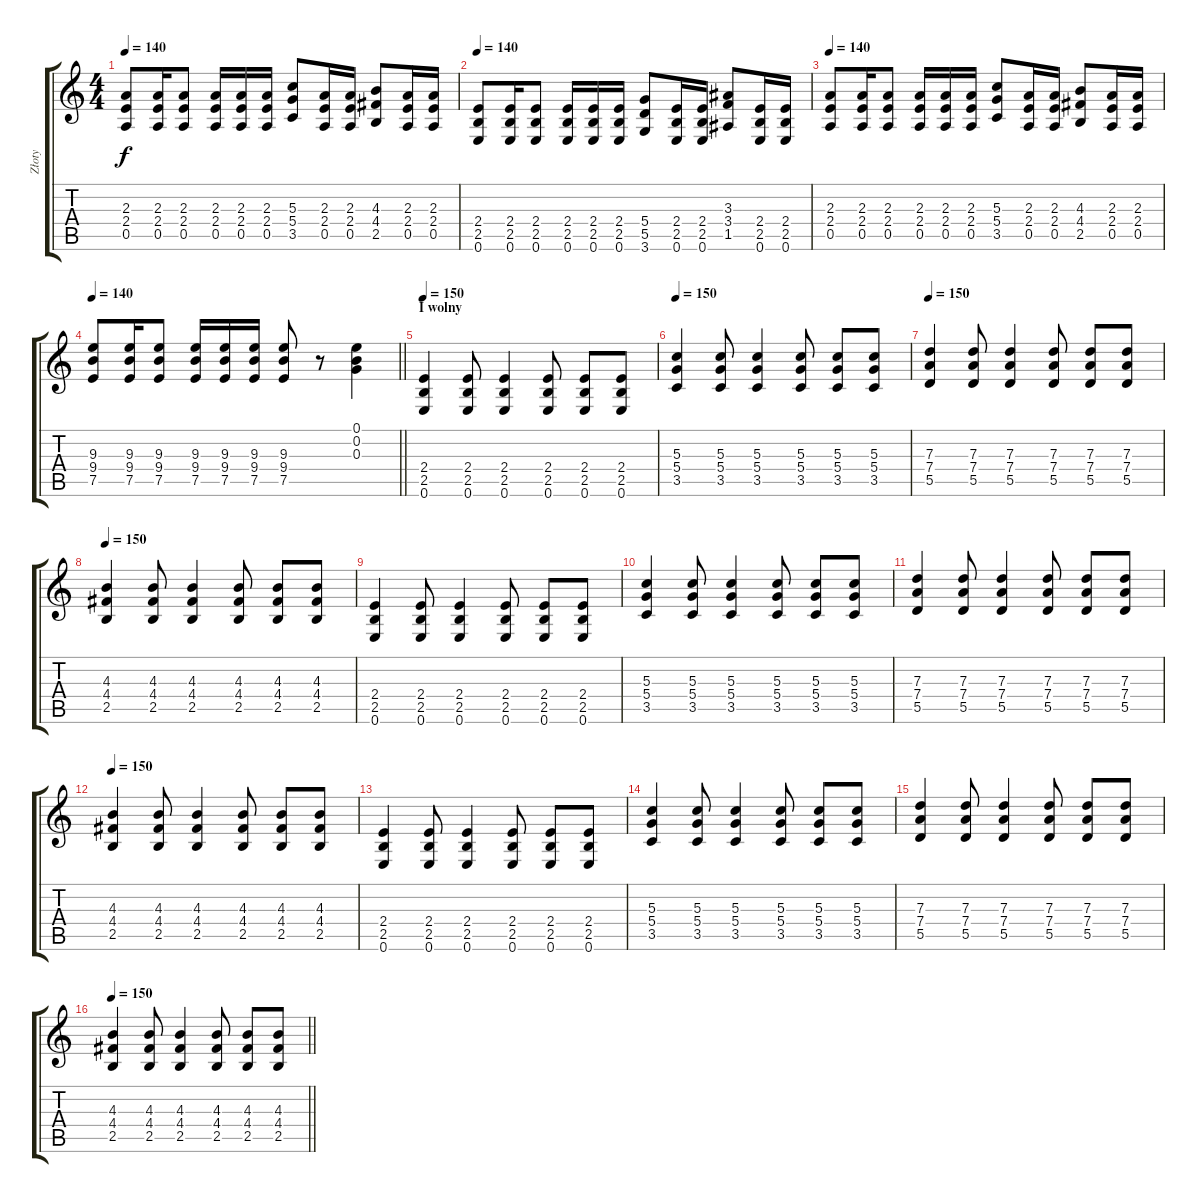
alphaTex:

\track ("Złoty" "Złoty") {instrument distortionguitar}
\staff {score tabs}
\tuning (E4 B3 G3 D3 A2 E2) {hide}
\ts (4 4)
\tempo 140
\clef g2
\ks c
(2.3 2.4 0.5).8{dy f} (2.3 2.4 0.5).16 (2.3 2.4 0.5).8 (2.3 2.4 0.5).16 (2.3 2.4 0.5).16 (2.3 2.4 0.5).16 (5.3 5.4 3.5).8 (2.3 2.4 0.5).16 (2.3 2.4 0.5).16 (4.3 4.4 2.5).8 (2.3 2.4 0.5).16 (2.3 2.4 0.5).16 |
\tempo 140
(2.4 2.5 0.6).8 (2.4 2.5 0.6).16 (2.4 2.5 0.6).8 (2.4 2.5 0.6).16 (2.4 2.5 0.6).16 (2.4 2.5 0.6).16 (5.4 5.5 3.6).8 (2.4 2.5 0.6).16 (2.4 2.5 0.6).16 (3.3 3.4 1.5).8 (2.4 2.5 0.6).16 (2.4 2.5 0.6).16 |
\tempo 140
(2.3 2.4 0.5).8 (2.3 2.4 0.5).16 (2.3 2.4 0.5).8 (2.3 2.4 0.5).16 (2.3 2.4 0.5).16 (2.3 2.4 0.5).16 (5.3 5.4 3.5).8 (2.3 2.4 0.5).16 (2.3 2.4 0.5).16 (4.3 4.4 2.5).8 (2.3 2.4 0.5).16 (2.3 2.4 0.5).16 |
\tempo 140
\barLineRight lightlight
(9.3 9.4 7.5).8 (9.3 9.4 7.5).16 (9.3 9.4 7.5).8 (9.3 9.4 7.5).16 (9.3 9.4 7.5).16 (9.3 9.4 7.5).16 (9.3 9.4 7.5).8 r.8 (0.1 0.2 0.3).4 |
\section ("" "I wolny")
\tempo 150
(2.4 2.5 0.6).4 (2.4 2.5 0.6).8 (2.4 2.5 0.6).4 (2.4 2.5 0.6).8 (2.4 2.5 0.6).8 (2.4 2.5 0.6).8 |
\tempo 150
(5.3 5.4 3.5).4 (5.3 5.4 3.5).8 (5.3 5.4 3.5).4 (5.3 5.4 3.5).8 (5.3 5.4 3.5).8 (5.3 5.4 3.5).8 |
\tempo 150
(7.3 7.4 5.5).4 (7.3 7.4 5.5).8 (7.3 7.4 5.5).4 (7.3 7.4 5.5).8 (7.3 7.4 5.5).8 (7.3 7.4 5.5).8 |
\tempo 150
(4.3 4.4 2.5).4 (4.3 4.4 2.5).8 (4.3 4.4 2.5).4 (4.3 4.4 2.5).8 (4.3 4.4 2.5).8 (4.3 4.4 2.5).8 |
(2.4 2.5 0.6).4 (2.4 2.5 0.6).8 (2.4 2.5 0.6).4 (2.4 2.5 0.6).8 (2.4 2.5 0.6).8 (2.4 2.5 0.6).8 |
(5.3 5.4 3.5).4 (5.3 5.4 3.5).8 (5.3 5.4 3.5).4 (5.3 5.4 3.5).8 (5.3 5.4 3.5).8 (5.3 5.4 3.5).8 |
(7.3 7.4 5.5).4 (7.3 7.4 5.5).8 (7.3 7.4 5.5).4 (7.3 7.4 5.5).8 (7.3 7.4 5.5).8 (7.3 7.4 5.5).8 |
\tempo 150
(4.3 4.4 2.5).4 (4.3 4.4 2.5).8 (4.3 4.4 2.5).4 (4.3 4.4 2.5).8 (4.3 4.4 2.5).8 (4.3 4.4 2.5).8 |
(2.4 2.5 0.6).4 (2.4 2.5 0.6).8 (2.4 2.5 0.6).4 (2.4 2.5 0.6).8 (2.4 2.5 0.6).8 (2.4 2.5 0.6).8 |
(5.3 5.4 3.5).4 (5.3 5.4 3.5).8 (5.3 5.4 3.5).4 (5.3 5.4 3.5).8 (5.3 5.4 3.5).8 (5.3 5.4 3.5).8 |
(7.3 7.4 5.5).4 (7.3 7.4 5.5).8 (7.3 7.4 5.5).4 (7.3 7.4 5.5).8 (7.3 7.4 5.5).8 (7.3 7.4 5.5).8 |
\tempo 150
\barLineRight lightlight
(4.3 4.4 2.5).4 (4.3 4.4 2.5).8 (4.3 4.4 2.5).4 (4.3 4.4 2.5).8 (4.3 4.4 2.5).8 (4.3 4.4 2.5).8
